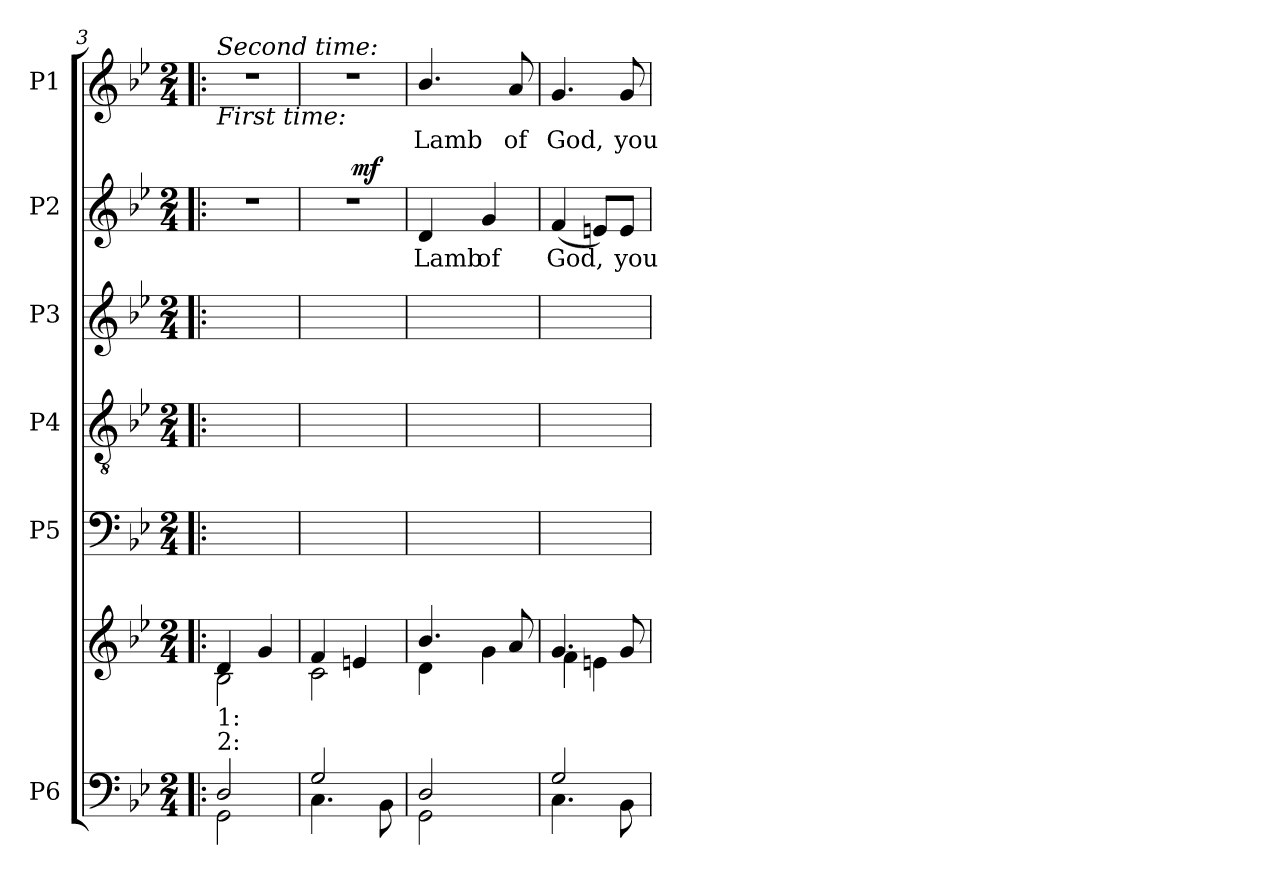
**kern	**kern	**dynam	**kern	**text	**kern	**text	**kern	**kern	**text	**dynam	**kern	**text	**dynam
*part6	*part6	*part6	*part5	*part5	*part4	*part4	*part3	*part2	*part2	*part2	*part1	*part1	*part1
*staff7	*staff6	*staff6/7	*staff5	*staff5	*staff4	*staff4	*staff3	*staff2	*staff2	*staff2	*staff1	*staff1	*staff1
*I"P6	*	*	*I"P5	*	*I"P4	*	*I"P3	*I"P2	*	*	*I"P1	*	*
*clefF4	*clefG2	*	*clefF4	*	*clefGv2	*	*clefG2	*clefG2	*	*	*clefG2	*	*
*	*	*	*	*	*ITrd7c12	*	*	*	*	*	*	*	*
*k[b-e-]	*k[b-e-]	*	*k[b-e-]	*	*k[b-e-]	*	*k[b-e-]	*k[b-e-]	*	*	*k[b-e-]	*	*
*g:	*g:	*	*g:	*	*g:	*	*g:	*g:	*	*	*g:	*	*
*M2/4	*M2/4	*	*M2/4	*	*M2/4	*	*M2/4	*M2/4	*	*	*M2/4	*	*
=3!|:	=3!|:	=3!|:	=3!|:	=3!|:	=3!|:	=3!|:	=3!|:	=3!|:	=3!|:	=3!|:	=3!|:	=3!|:	=3!|:
*^	*^	*	*	*	*	*	*	*	*	*	*	*	*
!	!	!	!	!	!	!	!	!	!	!	!	!	!LO:TX:b:i:t=First time&colon;	!	!
!	!	!	!	!	!	!	!	!	!	!	!	!	!LO:TX:i:t=Second time&colon;	!	!
!	!	!LO:TX:b:t=1&colon;	!	!	!	!	!	!	!	!	!	!	!	!	!
!	!	!LO:TX:b:t=2&colon;	!	!	!	!	!	!	!	!	!	!	!	!	!
!	!	!	!	!	!LO:N:vis=1	!	!LO:N:vis=1	!	!LO:N:vis=1	!LO:N:vis=1	!	!	!LO:N:vis=1	!	!
2Di/	2GGi\	4di/	2B-i\	mp mf	2ryy	.	2ryy	.	2ryy	2r	.	.	2r	.	.
.	.	4gi/	.	.	.	.	.	.	.	.	.	.	.	.	.
=4	=4	=4	=4	=4	=4	=4	=4	=4	=4	=4	=4	=4	=4	=4	=4
!	!	!	!	!	!LO:N:vis=1	!	!LO:N:vis=1	!	!LO:N:vis=1	!LO:N:vis=1	!	!	!LO:N:vis=1	!	!
*	*	*	*	*	*	*	*	*	*	*^	*	*	*^	*	*
2Gi/	4.Ci\	4fi/	2ci\	.	2ryy	.	2ryy	.	2ryy	2r	4ryy	.	.	2r	4ryy	.	.
.	.	4eni/	.	.	.	.	.	.	.	.	4ryy	.	mf	.	4ryy	.	mf mp
.	8BB-i\	.	.	.	.	.	.	.	.	.	.	.	.	.	.	.	.
*	*	*	*	*	*	*	*	*	*	*v	*v	*	*	*	*	*	*
*	*	*	*	*	*	*	*	*	*	*	*	*	*v	*v	*	*
=5	=5	=5	=5	=5	=5	=5	=5	=5	=5	=5	=5	=5	=5	=5	=5
*	*	*	*	*	*	*	*	*	*	*^	*	*	*^	*	*
!	!	!	!	!	!	!LO:LY:b:color=#000000	!	!	!	!	!	!	!	!	!	!	!
*	*	*	*	*	*	*	*	*	*	*v	*v	*	*	*	*	*	*
*	*	*	*	*	*	*	*	*	*	*	*	*	*v	*v	*	*
*	*	*	*	*	*	*	*	*	*	*^	*	*	*^	*	*
!	!	!	!	!	!	!	!	!LO:LY:b:color=#000000	!LO:N:vis=1	!	!	!	!	!	!	!	!
*	*	*	*	*	*	*	*	*	*	*v	*v	*	*	*	*	*	*
*	*	*	*	*	*	*	*	*	*	*	*	*	*v	*v	*	*
*	*	*	*	*	*	*	*	*	*	*^	*	*	*^	*	*
!	!	!	!	!	!	!	!	!	!	!	!	!LO:LY:b:color=#000000	!	!	!	!	!
*	*	*	*	*	*	*	*	*	*	*v	*v	*	*	*	*	*	*
*	*	*	*	*	*	*	*	*	*	*	*	*	*v	*v	*	*
*	*	*	*	*	*	*	*	*	*	*^	*	*	*^	*	*
!	!	!	!	!	!	!	!	!	!	!	!	!	!	!	!	!LO:LY:b:color=#000000	!
*	*	*	*	*	*	*	*	*	*	*v	*v	*	*	*	*	*	*
*	*	*	*	*	*	*	*	*	*	*	*	*	*v	*v	*	*
2Di/	2GGi\	4.b-i/	4di\	.	4Di\yy	Lamb	4.BB-i\yy	Lamb	2ryy	4di/	Lamb	.	4.b-i/	Lamb	.
!	!	!	!	!	!	!LO:LY:b:color=#000000	!	!	!	!	!	!	!	!	!
!	!	!	!	!	!	!	!	!	!	!	!LO:LY:b:color=#000000	!	!	!	!
.	.	.	4gi\	.	4Gi\yy	of	.	.	.	4gi/	of	.	.	.	.
!	!	!	!	!	!	!	!	!LO:LY:b:color=#000000	!	!	!	!	!	!	!
!	!	!	!	!	!	!	!	!	!	!	!	!	!	!LO:LY:b:color=#000000	!
.	.	8ai/	.	.	.	.	8AAi/yy	of	.	.	.	.	8ai/	of	.
=6	=6	=6	=6	=6	=6	=6	=6	=6	=6	=6	=6	=6	=6	=6	=6
!	!	!	!	!	!	!LO:LY:b:color=#000000	!	!	!	!	!	!	!	!	!
!	!	!	!	!	!	!	!	!LO:LY:b:color=#000000	!LO:N:vis=1	!	!	!	!	!	!
!	!	!	!	!	!	!	!	!	!	!	!LO:LY:b:color=#000000	!	!	!	!
!	!	!	!	!	!	!	!	!	!	!	!	!	!	!LO:LY:b:color=#000000	!
2Gi/	4.Ci\	4.gi/	4fi\	.	(4Fi\yy	God,	4.GGi/yy	God,	2ryy	(4fi/	God,	.	4.gi/	God,	.
.	.	.	4eni\	.	8Eni\Lyy)	.	.	.	.	8eni/L)	.	.	.	.	.
!	!	!	!	!	!	!LO:LY:b:color=#000000	!	!	!	!	!	!	!	!	!
!	!	!	!	!	!	!	!	!LO:LY:b:color=#000000	!	!	!	!	!	!	!
!	!	!	!	!	!	!	!	!	!	!	!LO:LY:b:color=#000000	!	!	!	!
!	!	!	!	!	!	!	!	!	!	!	!	!	!	!LO:LY:b:color=#000000	!
.	8BB-i\	8gi/	.	.	8Ei\Jyy	you	8GGi/yy	you	.	8ei/J	you	.	8gi/	you	.
*v	*v	*	*	*	*	*	*	*	*	*	*	*	*	*	*
*	*v	*v	*	*	*	*	*	*	*	*	*	*	*	*
=	=	=	=	=	=	=	=	=	=	=	=	=	=
*-	*-	*-	*-	*-	*-	*-	*-	*-	*-	*-	*-	*-	*-
